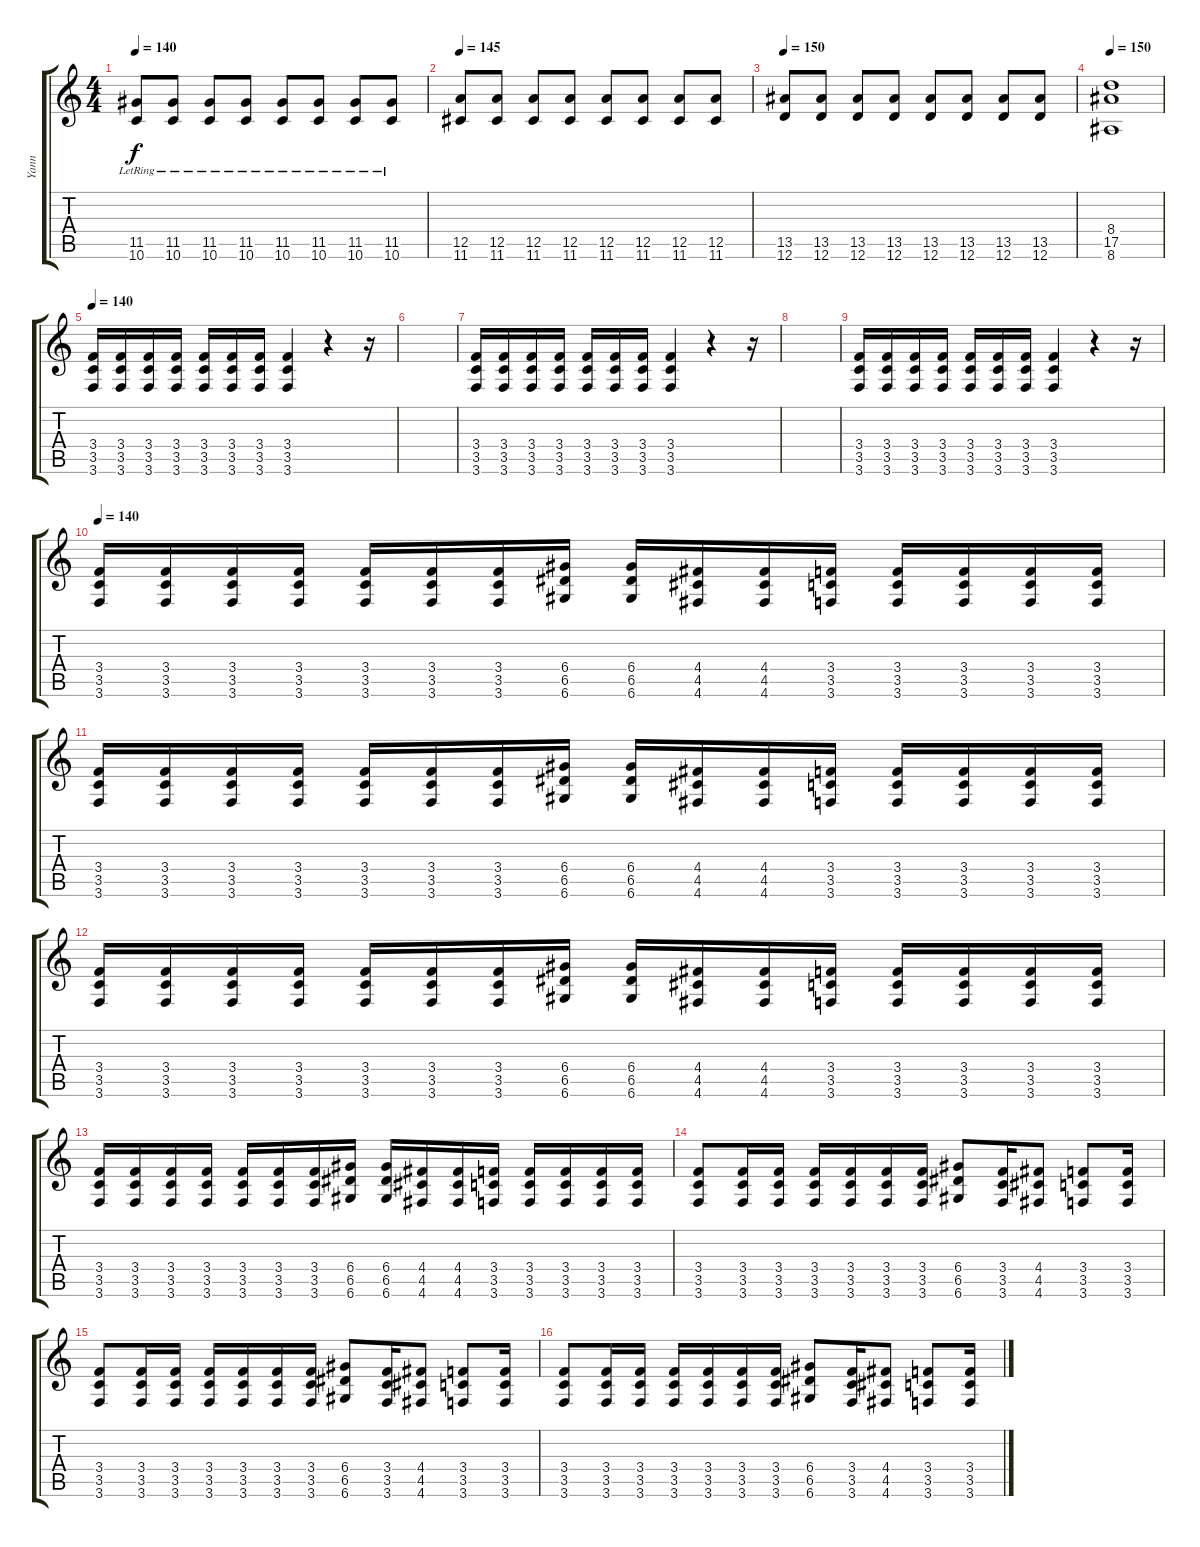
\track ("Yann" "Yann") {instrument electricguitarclean}
\staff {score tabs}
\tuning (E4 B3 G3 D3 A2 D2) {hide}
\ts (4 4)
\tempo 140
\clef g2
\ks c
(11.5{lr} 10.6{lr}).8{dy f} (11.5{lr} 10.6{lr}).8 (11.5{lr} 10.6{lr}).8 (11.5{lr} 10.6{lr}).8 (11.5{lr} 10.6{lr}).8 (11.5{lr} 10.6{lr}).8 (11.5{lr} 10.6{lr}).8 (11.5{lr} 10.6{lr}).8 |
\tempo 145
(12.5 11.6).8 (12.5 11.6).8 (12.5 11.6).8 (12.5 11.6).8 (12.5 11.6).8 (12.5 11.6).8 (12.5 11.6).8 (12.5 11.6).8 |
\tempo 150
(13.5 12.6).8 (13.5 12.6).8 (13.5 12.6).8 (13.5 12.6).8 (13.5 12.6).8 (13.5 12.6).8 (13.5 12.6).8 (13.5 12.6).8 |
\tempo 150
(8.4 17.5 8.6).1 |
\tempo 140
(3.4 3.5 3.6).16{instrument distortionguitar} (3.4 3.5 3.6).16 (3.4 3.5 3.6).16 (3.4 3.5 3.6).16 (3.4 3.5 3.6).16 (3.4 3.5 3.6).16 (3.4 3.5 3.6).16 (3.4 3.5 3.6).4 r.4 r.16 |
|
(3.4 3.5 3.6).16 (3.4 3.5 3.6).16 (3.4 3.5 3.6).16 (3.4 3.5 3.6).16 (3.4 3.5 3.6).16 (3.4 3.5 3.6).16 (3.4 3.5 3.6).16 (3.4 3.5 3.6).4 r.4 r.16 |
|
(3.4 3.5 3.6).16 (3.4 3.5 3.6).16 (3.4 3.5 3.6).16 (3.4 3.5 3.6).16 (3.4 3.5 3.6).16 (3.4 3.5 3.6).16 (3.4 3.5 3.6).16 (3.4 3.5 3.6).4 r.4 r.16 |
\tempo 140
(3.4 3.5 3.6).16 (3.4 3.5 3.6).16 (3.4 3.5 3.6).16 (3.4 3.5 3.6).16 (3.4 3.5 3.6).16 (3.4 3.5 3.6).16 (3.4 3.5 3.6).16 (6.4 6.5 6.6).16 (6.4 6.5 6.6).16 (4.4 4.5 4.6).16 (4.4 4.5 4.6).16 (3.4 3.5 3.6).16 (3.4 3.5 3.6).16 (3.4 3.5 3.6).16 (3.4 3.5 3.6).16 (3.4 3.5 3.6).16 |
(3.4 3.5 3.6).16 (3.4 3.5 3.6).16 (3.4 3.5 3.6).16 (3.4 3.5 3.6).16 (3.4 3.5 3.6).16 (3.4 3.5 3.6).16 (3.4 3.5 3.6).16 (6.4 6.5 6.6).16 (6.4 6.5 6.6).16 (4.4 4.5 4.6).16 (4.4 4.5 4.6).16 (3.4 3.5 3.6).16 (3.4 3.5 3.6).16 (3.4 3.5 3.6).16 (3.4 3.5 3.6).16 (3.4 3.5 3.6).16 |
(3.4 3.5 3.6).16 (3.4 3.5 3.6).16 (3.4 3.5 3.6).16 (3.4 3.5 3.6).16 (3.4 3.5 3.6).16 (3.4 3.5 3.6).16 (3.4 3.5 3.6).16 (6.4 6.5 6.6).16 (6.4 6.5 6.6).16 (4.4 4.5 4.6).16 (4.4 4.5 4.6).16 (3.4 3.5 3.6).16 (3.4 3.5 3.6).16 (3.4 3.5 3.6).16 (3.4 3.5 3.6).16 (3.4 3.5 3.6).16 |
(3.4 3.5 3.6).16 (3.4 3.5 3.6).16 (3.4 3.5 3.6).16 (3.4 3.5 3.6).16 (3.4 3.5 3.6).16 (3.4 3.5 3.6).16 (3.4 3.5 3.6).16 (6.4 6.5 6.6).16 (6.4 6.5 6.6).16 (4.4 4.5 4.6).16 (4.4 4.5 4.6).16 (3.4 3.5 3.6).16 (3.4 3.5 3.6).16 (3.4 3.5 3.6).16 (3.4 3.5 3.6).16 (3.4 3.5 3.6).16 |
(3.4 3.5 3.6).8 (3.4 3.5 3.6).16 (3.4 3.5 3.6).16 (3.4 3.5 3.6).16 (3.4 3.5 3.6).16 (3.4 3.5 3.6).16 (3.4 3.5 3.6).16 (6.4 6.5 6.6).8 (3.4 3.5 3.6).16 (4.4 4.5 4.6).8 (3.4 3.5 3.6).8 (3.4 3.5 3.6).16 |
(3.4 3.5 3.6).8 (3.4 3.5 3.6).16 (3.4 3.5 3.6).16 (3.4 3.5 3.6).16 (3.4 3.5 3.6).16 (3.4 3.5 3.6).16 (3.4 3.5 3.6).16 (6.4 6.5 6.6).8 (3.4 3.5 3.6).16 (4.4 4.5 4.6).8 (3.4 3.5 3.6).8 (3.4 3.5 3.6).16 |
(3.4 3.5 3.6).8 (3.4 3.5 3.6).16 (3.4 3.5 3.6).16 (3.4 3.5 3.6).16 (3.4 3.5 3.6).16 (3.4 3.5 3.6).16 (3.4 3.5 3.6).16 (6.4 6.5 6.6).8 (3.4 3.5 3.6).16 (4.4 4.5 4.6).8 (3.4 3.5 3.6).8 (3.4 3.5 3.6).16
